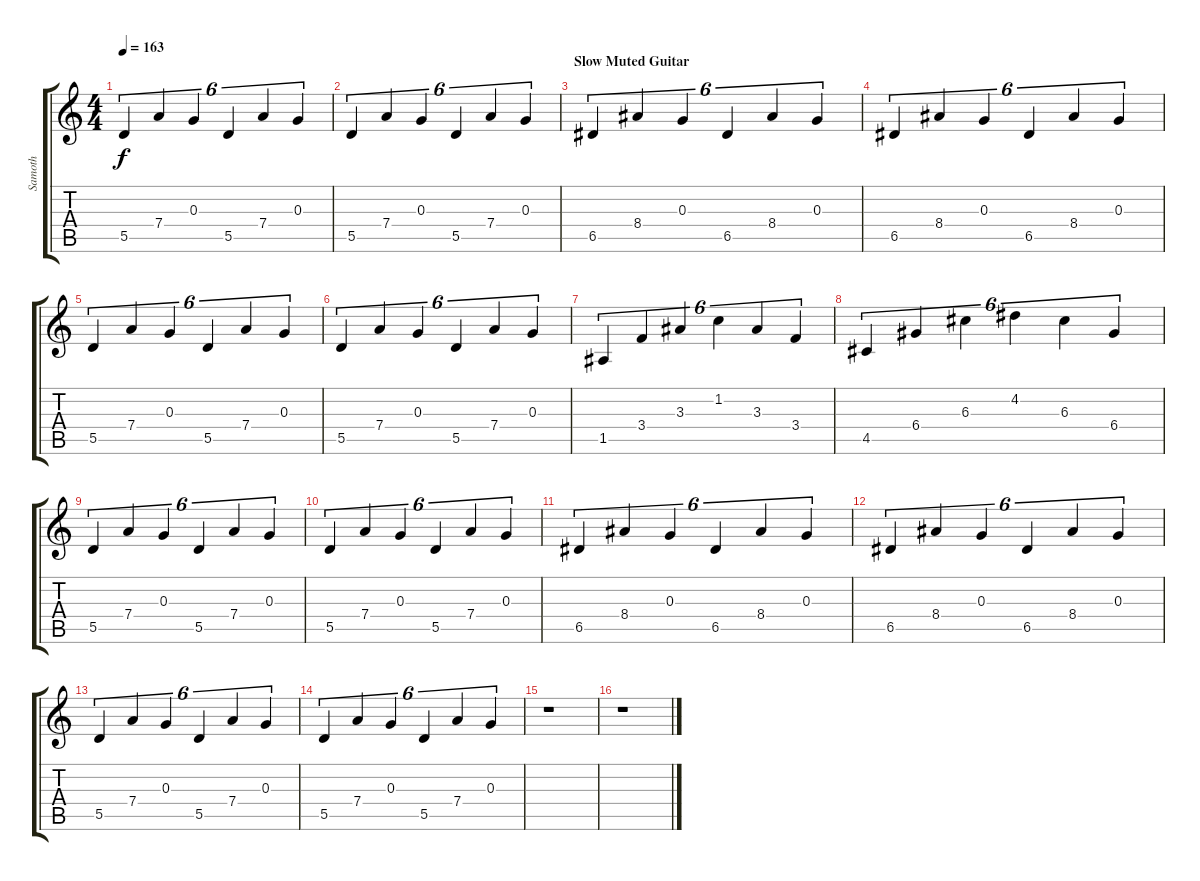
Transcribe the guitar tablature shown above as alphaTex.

\track ("Samoth" "Samoth") {instrument electricguitarmuted}
\staff {score tabs}
\tuning (E4 B3 G3 D3 A2 E2) {hide}
\ts (4 4)
\tempo 163
\clef g2
\ks c
5.5.4{tu (6 4) dy f} 7.4.4{tu (6 4)} 0.3.4{tu (6 4)} 5.5.4{tu (6 4)} 7.4.4{tu (6 4)} 0.3.4{tu (6 4)} |
5.5.4{tu (6 4)} 7.4.4{tu (6 4)} 0.3.4{tu (6 4)} 5.5.4{tu (6 4)} 7.4.4{tu (6 4)} 0.3.4{tu (6 4)} |
\section ("" "Slow Muted Guitar")
6.5.4{tu (6 4)} 8.4.4{tu (6 4)} 0.3.4{tu (6 4)} 6.5.4{tu (6 4)} 8.4.4{tu (6 4)} 0.3.4{tu (6 4)} |
6.5.4{tu (6 4)} 8.4.4{tu (6 4)} 0.3.4{tu (6 4)} 6.5.4{tu (6 4)} 8.4.4{tu (6 4)} 0.3.4{tu (6 4)} |
5.5.4{tu (6 4)} 7.4.4{tu (6 4)} 0.3.4{tu (6 4)} 5.5.4{tu (6 4)} 7.4.4{tu (6 4)} 0.3.4{tu (6 4)} |
5.5.4{tu (6 4)} 7.4.4{tu (6 4)} 0.3.4{tu (6 4)} 5.5.4{tu (6 4)} 7.4.4{tu (6 4)} 0.3.4{tu (6 4)} |
1.5.4{tu (6 4)} 3.4.4{tu (6 4)} 3.3.4{tu (6 4)} 1.2.4{tu (6 4)} 3.3.4{tu (6 4)} 3.4.4{tu (6 4)} |
4.5.4{tu (6 4)} 6.4.4{tu (6 4)} 6.3.4{tu (6 4)} 4.2.4{tu (6 4)} 6.3.4{tu (6 4)} 6.4.4{tu (6 4)} |
5.5.4{tu (6 4)} 7.4.4{tu (6 4)} 0.3.4{tu (6 4)} 5.5.4{tu (6 4)} 7.4.4{tu (6 4)} 0.3.4{tu (6 4)} |
5.5.4{tu (6 4)} 7.4.4{tu (6 4)} 0.3.4{tu (6 4)} 5.5.4{tu (6 4)} 7.4.4{tu (6 4)} 0.3.4{tu (6 4)} |
6.5.4{tu (6 4)} 8.4.4{tu (6 4)} 0.3.4{tu (6 4)} 6.5.4{tu (6 4)} 8.4.4{tu (6 4)} 0.3.4{tu (6 4)} |
6.5.4{tu (6 4)} 8.4.4{tu (6 4)} 0.3.4{tu (6 4)} 6.5.4{tu (6 4)} 8.4.4{tu (6 4)} 0.3.4{tu (6 4)} |
5.5.4{tu (6 4)} 7.4.4{tu (6 4)} 0.3.4{tu (6 4)} 5.5.4{tu (6 4)} 7.4.4{tu (6 4)} 0.3.4{tu (6 4)} |
5.5.4{tu (6 4)} 7.4.4{tu (6 4)} 0.3.4{tu (6 4)} 5.5.4{tu (6 4)} 7.4.4{tu (6 4)} 0.3.4{tu (6 4)} |
r.1 |
r.1
